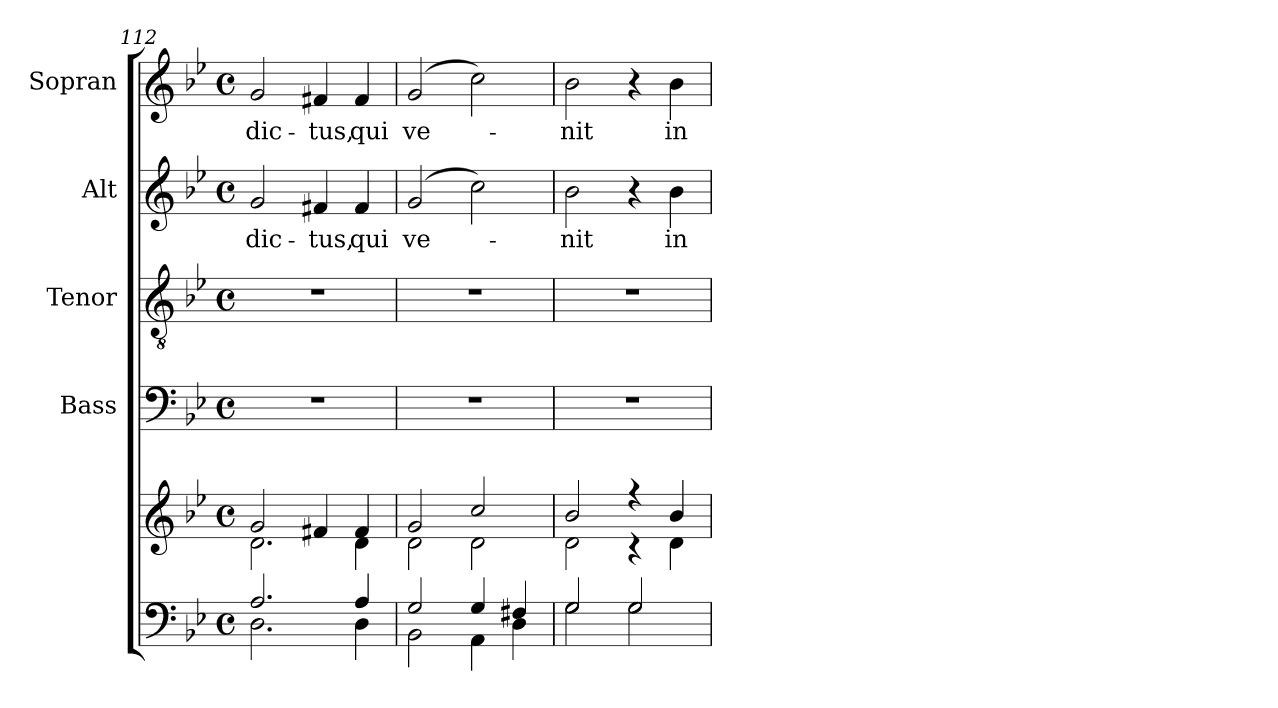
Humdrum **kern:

**kern	**kern	**kern	**kern	**kern	**text	**kern	**text
*part5	*part5	*part4	*part3	*part2	*part2	*part1	*part1
*staff6	*staff5	*staff4	*staff3	*staff2	*staff2	*staff1	*staff1
*	*	*I"Bass	*I"Tenor	*I"Alt	*	*I"Sopran	*
*	*	*I'B.	*I'T.	*I'A.	*	*I'S.	*
*clefF4	*clefG2	*clefF4	*clefGv2	*clefG2	*	*clefG2	*
*k[b-e-]	*k[b-e-]	*k[b-e-]	*k[b-e-]	*k[b-e-]	*	*k[b-e-]	*
*B-:	*B-:	*B-:	*B-:	*B-:	*	*B-:	*
*M4/4	*M4/4	*M4/4	*M4/4	*M4/4	*	*M4/4	*
*met(c)	*met(c)	*met(c)	*met(c)	*met(c)	*	*met(c)	*
=112	=112	=112	=112	=112	=112	=112	=112
*^	*^	*	*	*	*	*	*
!	!	!	!	!	!	!	!LO:LY:b	!	!LO:LY:b
2.A/	2.D\	2g/	2.d\	1r	1r	2g/	-dic-	2g/	-dic-
!	!	!	!	!	!	!	!LO:LY:b	!	!LO:LY:b
.	.	4f#X/	.	.	.	4f#X/	-tus,	4f#X/	-tus,
!	!	!	!	!	!	!	!LO:LY:b	!	!LO:LY:b
4A/	4D\	4f#/	4d\	.	.	4f#/	qui	4f#/	qui
=113	=113	=113	=113	=113	=113	=113	=113	=113	=113
!	!	!	!	!	!	!	!LO:LY:b	!	!LO:LY:b
2G/	2BB-\	2g/	2d\	1r	1r	(2g/	ve-	(2g/	ve-
4G/	4AA\	2cc/	2d\	.	.	2cc\)	.	2cc\)	.
4F#X/	4D\	.	.	.	.	.	.	.	.
=114	=114	=114	=114	=114	=114	=114	=114	=114	=114
!	!	!	!	!	!	!	!LO:LY:b	!	!LO:LY:b
2G/	2G\	2b-/	2d\	1r	1r	2b-\	-nit	2b-\	-nit
2G/	2G\	4r	4r	.	.	4r	.	4r	.
!	!	!	!	!	!	!	!LO:LY:b	!	!LO:LY:b
.	.	4b-/	4d\	.	.	4b-\	in	4b-\	in
*v	*v	*	*	*	*	*	*	*	*
*	*v	*v	*	*	*	*	*	*
=	=	=	=	=	=	=	=
*-	*-	*-	*-	*-	*-	*-	*-
